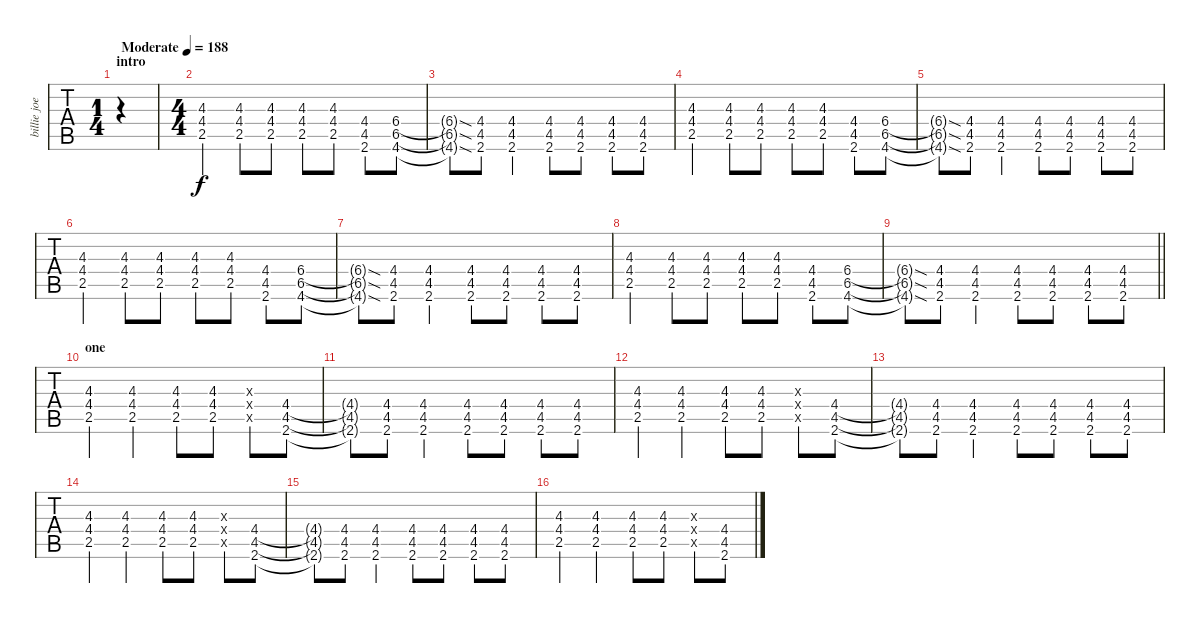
\track ("billie joe - guitar" "billie joe") {instrument distortionguitar}
\staff {tabs}
\tuning (Eb4 Bb3 Gb3 Db3 Ab2 Eb2) {hide}
\ts (1 4)
\section ("" "intro")
\tempo (188 "Moderate")
\clef g2
\ks c
r.4{dy f instrument distortionguitar} |
\ts (4 4)
(4.3 4.4 2.5).4 (4.3 4.4 2.5).8 (4.3 4.4 2.5).8 (4.3 4.4 2.5).8 (4.3 4.4 2.5).8 (4.4 4.5 2.6).8 (6.4 6.5 4.6).8 |
(6.4{sod t} 6.5{sod t} 4.6{sod t}).8 (4.4 4.5 2.6).8 (4.4 4.5 2.6).4 (4.4 4.5 2.6).8 (4.4 4.5 2.6).8 (4.4 4.5 2.6).8 (4.4 4.5 2.6).8 |
(4.3 4.4 2.5).4 (4.3 4.4 2.5).8 (4.3 4.4 2.5).8 (4.3 4.4 2.5).8 (4.3 4.4 2.5).8 (4.4 4.5 2.6).8 (6.4 6.5 4.6).8 |
(6.4{sod t} 6.5{sod t} 4.6{sod t}).8 (4.4 4.5 2.6).8 (4.4 4.5 2.6).4 (4.4 4.5 2.6).8 (4.4 4.5 2.6).8 (4.4 4.5 2.6).8 (4.4 4.5 2.6).8 |
(4.3 4.4 2.5).4 (4.3 4.4 2.5).8 (4.3 4.4 2.5).8 (4.3 4.4 2.5).8 (4.3 4.4 2.5).8 (4.4 4.5 2.6).8 (6.4 6.5 4.6).8 |
(6.4{sod t} 6.5{sod t} 4.6{sod t}).8 (4.4 4.5 2.6).8 (4.4 4.5 2.6).4 (4.4 4.5 2.6).8 (4.4 4.5 2.6).8 (4.4 4.5 2.6).8 (4.4 4.5 2.6).8 |
(4.3 4.4 2.5).4 (4.3 4.4 2.5).8 (4.3 4.4 2.5).8 (4.3 4.4 2.5).8 (4.3 4.4 2.5).8 (4.4 4.5 2.6).8 (6.4 6.5 4.6).8 |
\barLineRight lightlight
(6.4{sod t} 6.5{sod t} 4.6{sod t}).8 (4.4 4.5 2.6).8 (4.4 4.5 2.6).4 (4.4 4.5 2.6).8 (4.4 4.5 2.6).8 (4.4 4.5 2.6).8 (4.4 4.5 2.6).8 |
\section ("" "one")
(4.3 4.4 2.5).4 (4.3 4.4 2.5).4 (4.3 4.4 2.5).8 (4.3 4.4 2.5).8 (4.3{x} 4.4{x} 2.5{x}).8 (4.4 4.5 2.6).8 |
(4.4{t} 4.5{t} 2.6{t}).8 (4.4 4.5 2.6).8 (4.4 4.5 2.6).4 (4.4 4.5 2.6).8 (4.4 4.5 2.6).8 (4.4 4.5 2.6).8 (4.4 4.5 2.6).8 |
(4.3 4.4 2.5).4 (4.3 4.4 2.5).4 (4.3 4.4 2.5).8 (4.3 4.4 2.5).8 (4.3{x} 4.4{x} 2.5{x}).8 (4.4 4.5 2.6).8 |
(4.4{t} 4.5{t} 2.6{t}).8 (4.4 4.5 2.6).8 (4.4 4.5 2.6).4 (4.4 4.5 2.6).8 (4.4 4.5 2.6).8 (4.4 4.5 2.6).8 (4.4 4.5 2.6).8 |
(4.3 4.4 2.5).4 (4.3 4.4 2.5).4 (4.3 4.4 2.5).8 (4.3 4.4 2.5).8 (4.3{x} 4.4{x} 2.5{x}).8 (4.4 4.5 2.6).8 |
(4.4{t} 4.5{t} 2.6{t}).8 (4.4 4.5 2.6).8 (4.4 4.5 2.6).4 (4.4 4.5 2.6).8 (4.4 4.5 2.6).8 (4.4 4.5 2.6).8 (4.4 4.5 2.6).8 |
(4.3 4.4 2.5).4 (4.3 4.4 2.5).4 (4.3 4.4 2.5).8 (4.3 4.4 2.5).8 (4.3{x} 4.4{x} 2.5{x}).8 (4.4 4.5 2.6).8
